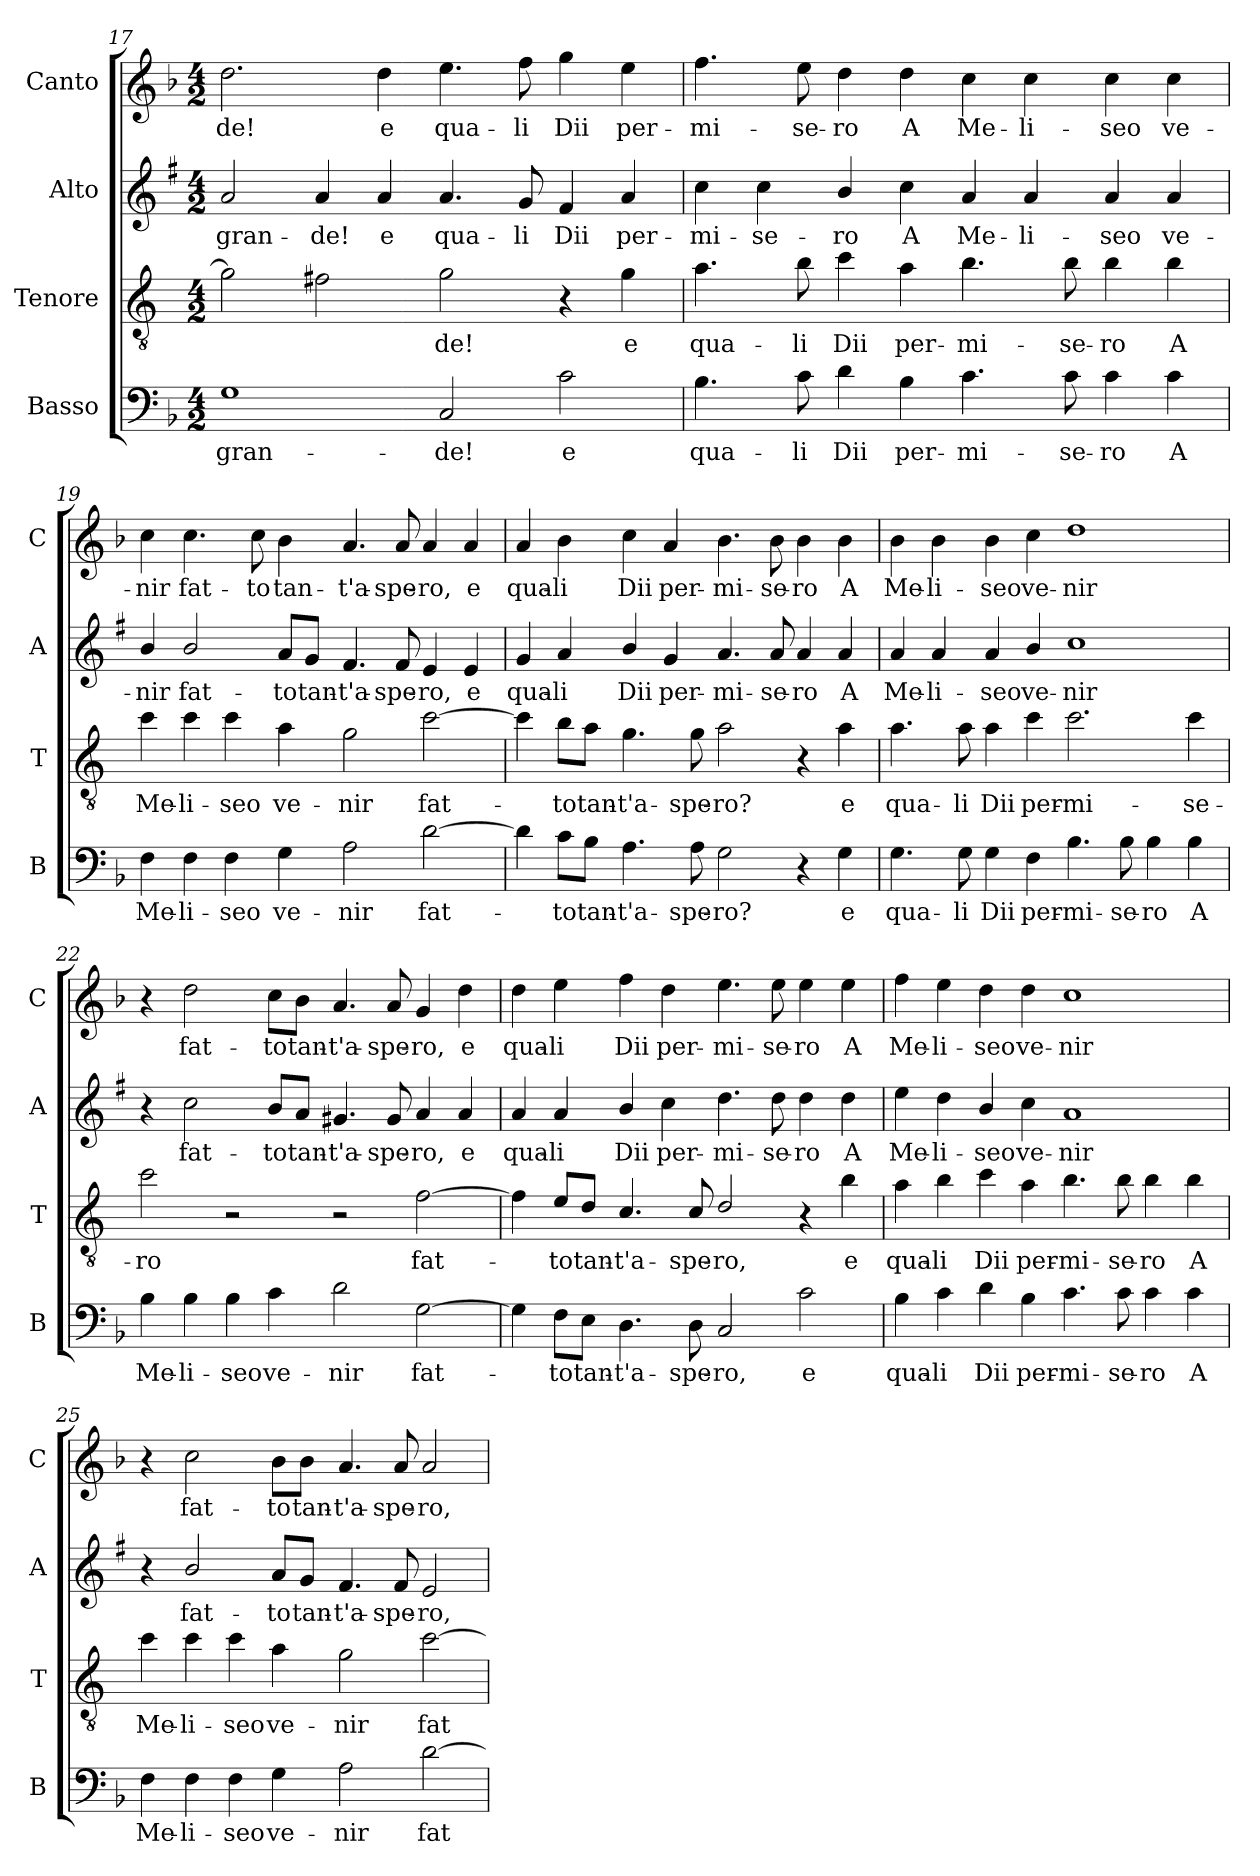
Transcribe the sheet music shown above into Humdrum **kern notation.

**kern	**text	**kern	**text	**kern	**text	**kern	**text
*part4	*part4	*part3	*part3	*part2	*part2	*part1	*part1
*staff4	*staff4	*staff3	*staff3	*staff2	*staff2	*staff1	*staff1
*I"Basso	*	*I"Tenore	*	*I"Alto	*	*I"Canto	*
*I'B	*	*I'T	*	*I'A	*	*I'C	*
*clefF4	*	*clefGv2	*	*clefG2	*	*clefG2	*
*	*	*ITrd4c7	*	*ITrd1c2	*	*	*
*k[b-]	*	*k[b-]	*	*k[b-]	*	*k[b-]	*
*F:	*	*F:	*	*F:	*	*F:	*
*M4/2	*	*M4/2	*	*M4/2	*	*M4/2	*
=17	=17	=17	=17	=17	=17	=17	=17
!	!LO:LY:b	!	!	!	!LO:LY:b	!	!LO:LY:b
1G	gran-	2c\]	.	2g/	gran-	2.dd\	-de!
!	!	!	!	!	!LO:LY:b	!	!
.	.	2Bn\	.	4g/	-de!	.	.
!	!	!	!	!	!LO:LY:b	!	!LO:LY:b
.	.	.	.	4g/	e	4dd\	e
!	!LO:LY:b	!	!LO:LY:b	!	!LO:LY:b	!	!LO:LY:b
2C/	-de!	2c\	-de!	4.g/	qua-	4.ee\	qua-
!	!	!	!	!	!LO:LY:b	!	!LO:LY:b
.	.	.	.	8f/	-li	8ff\	-li
!	!LO:LY:b	!	!	!	!LO:LY:b	!	!LO:LY:b
2c\	e	4r	.	4e/	Dii	4gg\	Dii
!	!	!	!LO:LY:b	!	!LO:LY:b	!	!LO:LY:b
.	.	4c\	e	4g/	per-	4ee\	per-
!!LO:LB:g=z
=18	=18	=18	=18	=18	=18	=18	=18
!	!LO:LY:b	!	!LO:LY:b	!	!LO:LY:b	!	!LO:LY:b
4.B-\	qua-	4.d\	qua-	4b-\	-mi-	4.ff\	-mi-
!	!	!	!	!	!LO:LY:b	!	!
.	.	.	.	4b-\	-se-	.	.
!	!LO:LY:b	!	!LO:LY:b	!	!	!	!LO:LY:b
8c\	-li	8e\	-li	.	.	8ee\	-se-
!	!LO:LY:b	!	!LO:LY:b	!	!LO:LY:b	!	!LO:LY:b
4d\	Dii	4f\	Dii	4a/	-ro	4dd\	-ro
!	!LO:LY:b	!	!LO:LY:b	!	!LO:LY:b	!	!LO:LY:b
4B-\	per-	4d\	per-	4b-\	A	4dd\	A
!	!LO:LY:b	!	!LO:LY:b	!	!LO:LY:b	!	!LO:LY:b
4.c\	-mi-	4.e\	-mi-	4g/	Me-	4cc\	Me-
!	!	!	!	!	!LO:LY:b	!	!LO:LY:b
.	.	.	.	4g/	-li-	4cc\	-li-
!	!LO:LY:b	!	!LO:LY:b	!	!	!	!
8c\	-se-	8e\	-se-	.	.	.	.
!	!LO:LY:b	!	!LO:LY:b	!	!LO:LY:b	!	!LO:LY:b
4c\	-ro	4e\	-ro	4g/	-seo	4cc\	-seo
!	!LO:LY:b	!	!LO:LY:b	!	!LO:LY:b	!	!LO:LY:b
4c\	A	4e\	A	4g/	ve-	4cc\	ve-
=19	=19	=19	=19	=19	=19	=19	=19
!	!LO:LY:b	!	!LO:LY:b	!	!LO:LY:b	!	!LO:LY:b
4F\	Me-	4f\	Me-	4a/	-nir	4cc\	-nir
!	!LO:LY:b	!	!LO:LY:b	!	!LO:LY:b	!	!LO:LY:b
4F\	-li-	4f\	-li-	2a/	fat-	4.cc\	fat-
!	!LO:LY:b	!	!LO:LY:b	!	!	!	!
4F\	-seo	4f\	-seo	.	.	.	.
!	!	!	!	!	!	!	!LO:LY:b
.	.	.	.	.	.	8cc\	-to
!	!LO:LY:b	!	!LO:LY:b	!	!LO:LY:b	!	!LO:LY:b
4G\	ve-	4d\	ve-	8g/L	-to	4b-\	tan-
!	!	!	!	!	!LO:LY:b	!	!
.	.	.	.	8f/J	tan-	.	.
!	!LO:LY:b	!	!LO:LY:b	!	!LO:LY:b	!	!LO:LY:b
2A\	-nir	2c\	-nir	4.e/	-t'a-	4.a/	-t'a-
!	!	!	!	!	!LO:LY:b	!	!LO:LY:b
.	.	.	.	8e/	-spe-	8a/	-spe-
!	!LO:LY:b	!	!LO:LY:b	!	!LO:LY:b	!	!LO:LY:b
[2d\	fat-	[2f\	fat-	4d/	-ro,	4a/	-ro,
!	!	!	!	!	!LO:LY:b	!	!LO:LY:b
.	.	.	.	4d/	e	4a/	e
=20	=20	=20	=20	=20	=20	=20	=20
!	!	!	!	!	!LO:LY:b	!	!LO:LY:b
4d\]	.	4f\]	.	4f/	qua-	4a/	qua-
!	!LO:LY:b	!	!LO:LY:b	!	!LO:LY:b	!	!LO:LY:b
8c\L	-to	8e\L	-to	4g/	-li	4b-\	-li
!	!LO:LY:b	!	!LO:LY:b	!	!	!	!
8B-\J	tan-	8d\J	tan-	.	.	.	.
!	!LO:LY:b	!	!LO:LY:b	!	!LO:LY:b	!	!LO:LY:b
4.A\	-t'a-	4.c\	-t'a-	4a/	Dii	4cc\	Dii
!	!	!	!	!	!LO:LY:b	!	!LO:LY:b
.	.	.	.	4f/	per-	4a/	per-
!	!LO:LY:b	!	!LO:LY:b	!	!	!	!
8A\	-spe-	8c\	-spe-	.	.	.	.
!	!LO:LY:b	!	!LO:LY:b	!	!LO:LY:b	!	!LO:LY:b
2G\	-ro?	2d\	-ro?	4.g/	-mi-	4.b-\	-mi-
!	!	!	!	!	!LO:LY:b	!	!LO:LY:b
.	.	.	.	8g/	-se-	8b-\	-se-
!	!	!	!	!	!LO:LY:b	!	!LO:LY:b
4r	.	4r	.	4g/	-ro	4b-\	-ro
!	!LO:LY:b	!	!LO:LY:b	!	!LO:LY:b	!	!LO:LY:b
4G\	e	4d\	e	4g/	A	4b-\	A
!!LO:LB:g=z
=21	=21	=21	=21	=21	=21	=21	=21
!	!LO:LY:b	!	!LO:LY:b	!	!LO:LY:b	!	!LO:LY:b
4.G\	qua-	4.d\	qua-	4g/	Me-	4b-\	Me-
!	!	!	!	!	!LO:LY:b	!	!LO:LY:b
.	.	.	.	4g/	-li-	4b-\	-li-
!	!LO:LY:b	!	!LO:LY:b	!	!	!	!
8G\	-li	8d\	-li	.	.	.	.
!	!LO:LY:b	!	!LO:LY:b	!	!LO:LY:b	!	!LO:LY:b
4G\	Dii	4d\	Dii	4g/	-seo	4b-\	-seo
!	!LO:LY:b	!	!LO:LY:b	!	!LO:LY:b	!	!LO:LY:b
4F\	per-	4f\	per-	4a/	ve-	4cc\	ve-
!	!LO:LY:b	!	!LO:LY:b	!	!LO:LY:b	!	!LO:LY:b
4.B-\	-mi-	2.f\	-mi-	1b-	-nir	1dd	-nir
!	!LO:LY:b	!	!	!	!	!	!
8B-\	-se-	.	.	.	.	.	.
!	!LO:LY:b	!	!	!	!	!	!
4B-\	-ro	.	.	.	.	.	.
!	!LO:LY:b	!	!LO:LY:b	!	!	!	!
4B-\	A	4f\	-se-	.	.	.	.
=22	=22	=22	=22	=22	=22	=22	=22
!	!LO:LY:b	!	!LO:LY:b	!	!	!	!
4B-\	Me-	2f\	-ro	4r	.	4r	.
!	!LO:LY:b	!	!	!	!LO:LY:b	!	!LO:LY:b
4B-\	-li-	.	.	2b-\	fat-	2dd\	fat-
!	!LO:LY:b	!	!	!	!	!	!
4B-\	-seo	2r	.	.	.	.	.
!	!LO:LY:b	!	!	!	!LO:LY:b	!	!LO:LY:b
4c\	ve-	.	.	8a/L	-to	8cc\L	-to
!	!	!	!	!	!LO:LY:b	!	!LO:LY:b
.	.	.	.	8g/J	tan-	8b-\J	tan-
!	!LO:LY:b	!	!	!	!LO:LY:b	!	!LO:LY:b
2d\	-nir	2r	.	4.f#X/	-t'a-	4.a/	-t'a-
!	!	!	!	!	!LO:LY:b	!	!LO:LY:b
.	.	.	.	8f#/	-spe-	8a/	-spe-
!	!LO:LY:b	!	!LO:LY:b	!	!LO:LY:b	!	!LO:LY:b
[2G\	fat-	[2B-\	fat-	4g/	-ro,	4g/	-ro,
!	!	!	!	!	!LO:LY:b	!	!LO:LY:b
.	.	.	.	4g/	e	4dd\	e
=23	=23	=23	=23	=23	=23	=23	=23
!	!	!	!	!	!LO:LY:b	!	!LO:LY:b
4G\]	.	4B-\]	.	4g/	qua-	4dd\	qua-
!	!LO:LY:b	!	!LO:LY:b	!	!LO:LY:b	!	!LO:LY:b
8F\L	-to	8A/L	-to	4g/	-li	4ee\	-li
!	!LO:LY:b	!	!LO:LY:b	!	!	!	!
8E\J	tan-	8G/J	tan-	.	.	.	.
!	!LO:LY:b	!	!LO:LY:b	!	!LO:LY:b	!	!LO:LY:b
4.D\	-t'a-	4.F/	-t'a-	4a/	Dii	4ff\	Dii
!	!	!	!	!	!LO:LY:b	!	!LO:LY:b
.	.	.	.	4b-\	per-	4dd\	per-
!	!LO:LY:b	!	!LO:LY:b	!	!	!	!
8D\	-spe-	8F/	-spe-	.	.	.	.
!	!LO:LY:b	!	!LO:LY:b	!	!LO:LY:b	!	!LO:LY:b
2C/	-ro,	2G/	-ro,	4.cc\	-mi-	4.ee\	-mi-
!	!	!	!	!	!LO:LY:b	!	!LO:LY:b
.	.	.	.	8cc\	-se-	8ee\	-se-
!	!LO:LY:b	!	!	!	!LO:LY:b	!	!LO:LY:b
2c\	e	4r	.	4cc\	-ro	4ee\	-ro
!	!	!	!LO:LY:b	!	!LO:LY:b	!	!LO:LY:b
.	.	4e\	e	4cc\	A	4ee\	A
!!LO:PB:g=z
=24	=24	=24	=24	=24	=24	=24	=24
!	!LO:LY:b	!	!LO:LY:b	!	!LO:LY:b	!	!LO:LY:b
4B-\	qua-	4d\	qua-	4dd\	Me-	4ff\	Me-
!	!LO:LY:b	!	!LO:LY:b	!	!LO:LY:b	!	!LO:LY:b
4c\	-li	4e\	-li	4cc\	-li-	4ee\	-li-
!	!LO:LY:b	!	!LO:LY:b	!	!LO:LY:b	!	!LO:LY:b
4d\	Dii	4f\	Dii	4a/	-seo	4dd\	-seo
!	!LO:LY:b	!	!LO:LY:b	!	!LO:LY:b	!	!LO:LY:b
4B-\	per-	4d\	per-	4b-\	ve-	4dd\	ve-
!	!LO:LY:b	!	!LO:LY:b	!	!LO:LY:b	!	!LO:LY:b
4.c\	-mi-	4.e\	-mi-	1g	-nir	1cc	-nir
!	!LO:LY:b	!	!LO:LY:b	!	!	!	!
8c\	-se-	8e\	-se-	.	.	.	.
!	!LO:LY:b	!	!LO:LY:b	!	!	!	!
4c\	-ro	4e\	-ro	.	.	.	.
!	!LO:LY:b	!	!LO:LY:b	!	!	!	!
4c\	A	4e\	A	.	.	.	.
=25	=25	=25	=25	=25	=25	=25	=25
!	!LO:LY:b	!	!LO:LY:b	!	!	!	!
4F\	Me-	4f\	Me-	4r	.	4r	.
!	!LO:LY:b	!	!LO:LY:b	!	!LO:LY:b	!	!LO:LY:b
4F\	-li-	4f\	-li-	2a/	fat-	2cc\	fat-
!	!LO:LY:b	!	!LO:LY:b	!	!	!	!
4F\	-seo	4f\	-seo	.	.	.	.
!	!LO:LY:b	!	!LO:LY:b	!	!LO:LY:b	!	!LO:LY:b
4G\	ve-	4d\	ve-	8g/L	-to	8b-\L	-to
!	!	!	!	!	!LO:LY:b	!	!LO:LY:b
.	.	.	.	8f/J	tan-	8b-\J	tan-
!	!LO:LY:b	!	!LO:LY:b	!	!LO:LY:b	!	!LO:LY:b
2A\	-nir	2c\	-nir	4.e/	-t'a-	4.a/	-t'a-
!	!	!	!	!	!LO:LY:b	!	!LO:LY:b
.	.	.	.	8e/	-spe-	8a/	-spe-
!	!LO:LY:b	!	!LO:LY:b	!	!LO:LY:b	!	!LO:LY:b
[2d\	fat-	[2f\	fat-	2d/	-ro,	2a/	-ro,
=	=	=	=	=	=	=	=
*-	*-	*-	*-	*-	*-	*-	*-
